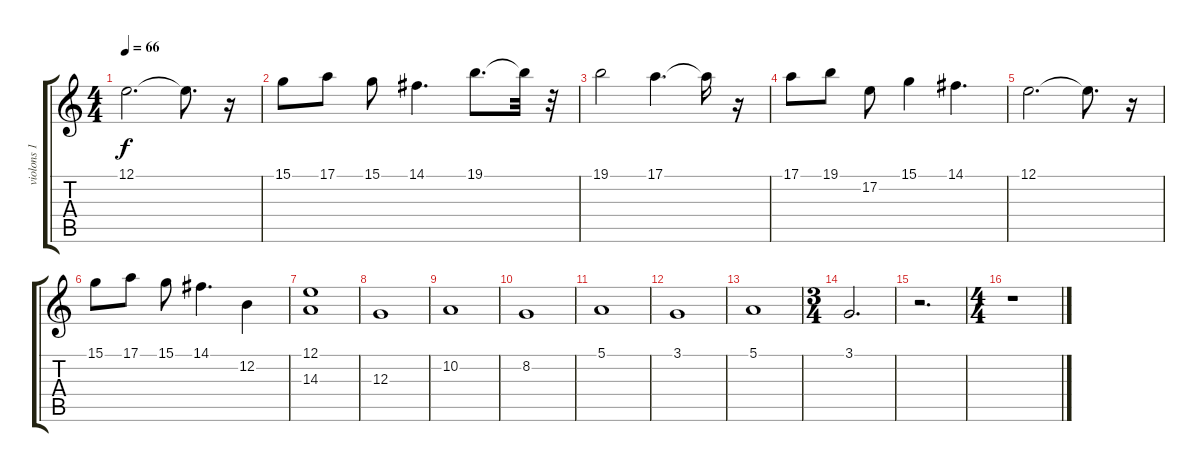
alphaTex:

\track ("violons 1" "violons 1") {instrument stringensemble1}
\staff {score tabs}
\tuning (E4 B3 G3 D3 A2 E2) {hide}
\ts (4 4)
\tempo 66
\clef g2
\ks c
12.1.2{d dy f} 12.1{t}.8{d} r.16 |
15.1.8 17.1.8 15.1.8 14.1.4{d} 19.1.8{d} 19.1{t}.32 r.32 |
19.1.2 17.1.4{d} 17.1{t}.16 r.16 |
17.1.8 19.1.8 17.2.8 15.1.4 14.1.4{d} |
12.1.2{d} 12.1{t}.8{d} r.16 |
15.1.8 17.1.8 15.1.8 14.1.4{d} 12.2.4 |
(12.1 14.3).1{volume 11} |
12.3.1{volume 10} |
10.2.1{volume 9} |
8.2.1 |
5.1.1 |
3.1.1 |
5.1.1{volume 9} |
\ts (3 4)
3.1.2{d volume 5} |
r.2{d} |
\ts (4 4)
r.1
